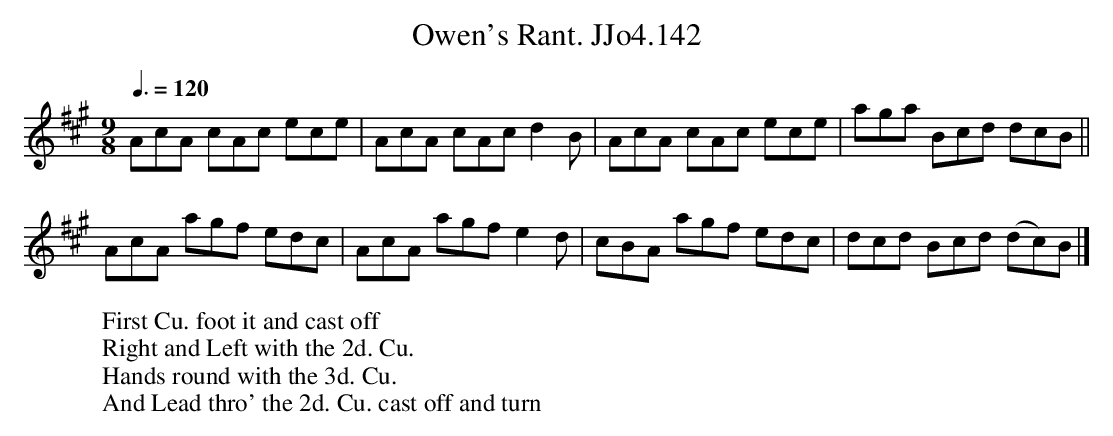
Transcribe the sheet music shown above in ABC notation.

X:1
T:Owen's Rant. JJo4.142
M:9/8
Q:3/8=120
L:1/8
K:A
AcA cAc ece | AcA cAc d2B | AcA cAc ece | aga Bcd dcB ||
AcA agf edc | AcA agf e2d | cBA agf edc | dcd Bcd (dc)B |]
W:First Cu. foot it and cast off
W:Right and Left with the 2d. Cu.
W: Hands round with the 3d. Cu.
W:And Lead thro' the 2d. Cu. cast off and turn
